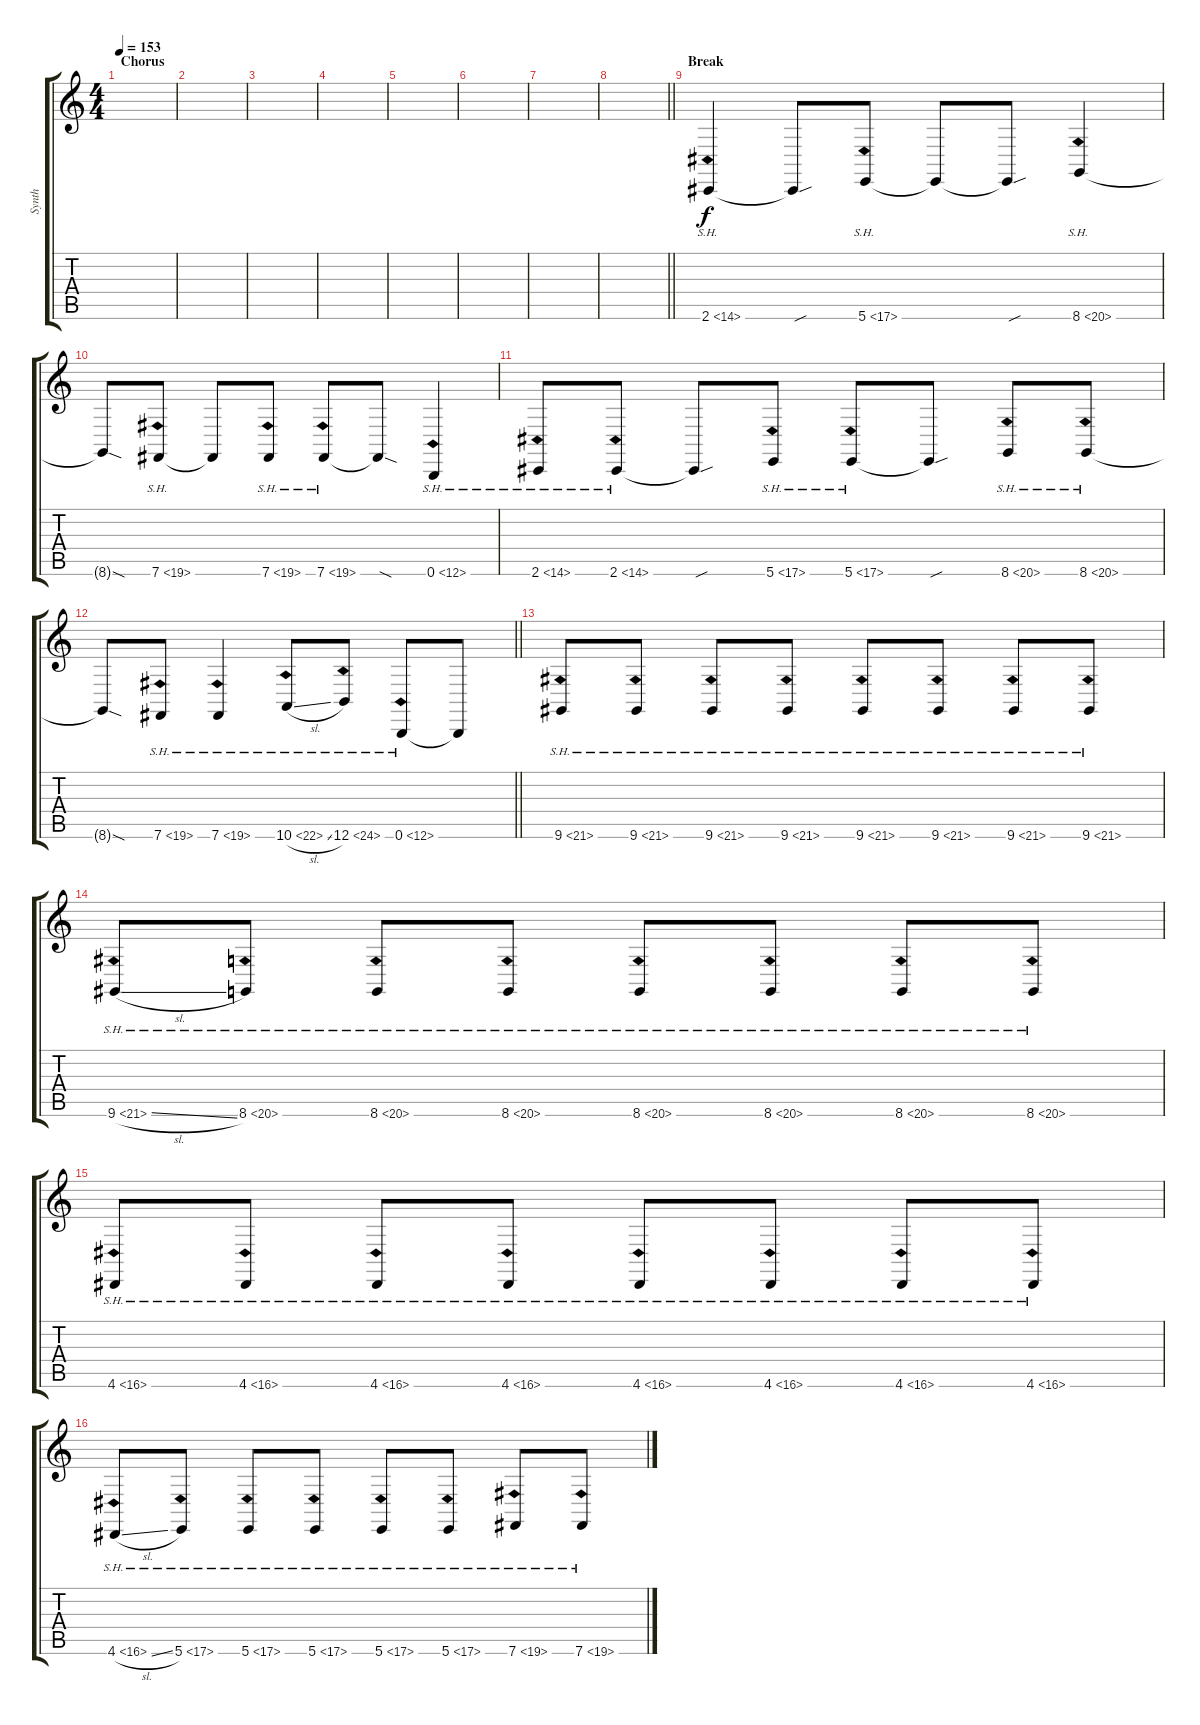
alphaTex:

\track ("Synth" "Synth") {instrument lead2sawtooth}
\staff {score tabs}
\tuning (Db4 Ab3 E3 B2 Gb2 B1) {hide}
\ts (4 4)
\section ("" "Chorus")
\tempo 153
\clef g2
\ks c
|
|
|
|
|
|
|
\barLineRight lightlight
|
\section ("" "Break")
2.6{sh 12}.4 2.6{sou t}.8 5.6{sh 12}.8 5.6{t}.8 5.6{sou t}.8 8.6{sh 12}.4 |
8.6{sod t}.8 7.6{sh 12}.8 7.6{t}.8 7.6{sh 12}.8 7.6{sh 12}.8 7.6{sod t}.8 0.6{sh 12}.4 |
2.6{sh 12}.8 2.6{sh 12}.8 2.6{sou t}.8 5.6{sh 12}.8 5.6{sh 12}.8 5.6{sou t}.8 8.6{sh 12}.8 8.6{sh 12}.8 |
\barLineRight lightlight
8.6{sod t}.8 7.6{sh 12}.8 7.6{sh 12}.4 10.6{sh 12 sl}.8 12.6{sh 12}.8 0.6{sh 12}.8 0.6{t}.8 |
\section ("" "")
9.6{sh 12}.8 9.6{sh 12}.8 9.6{sh 12}.8 9.6{sh 12}.8 9.6{sh 12}.8 9.6{sh 12}.8 9.6{sh 12}.8 9.6{sh 12}.8 |
9.6{sh 12 sl}.8 8.6{sh 12}.8 8.6{sh 12}.8 8.6{sh 12}.8 8.6{sh 12}.8 8.6{sh 12}.8 8.6{sh 12}.8 8.6{sh 12}.8 |
4.6{sh 12}.8 4.6{sh 12}.8 4.6{sh 12}.8 4.6{sh 12}.8 4.6{sh 12}.8 4.6{sh 12}.8 4.6{sh 12}.8 4.6{sh 12}.8 |
4.6{sh 12 sl}.8 5.6{sh 12}.8 5.6{sh 12}.8 5.6{sh 12}.8 5.6{sh 12}.8 5.6{sh 12}.8 7.6{sh 12}.8 7.6{sh 12}.8
